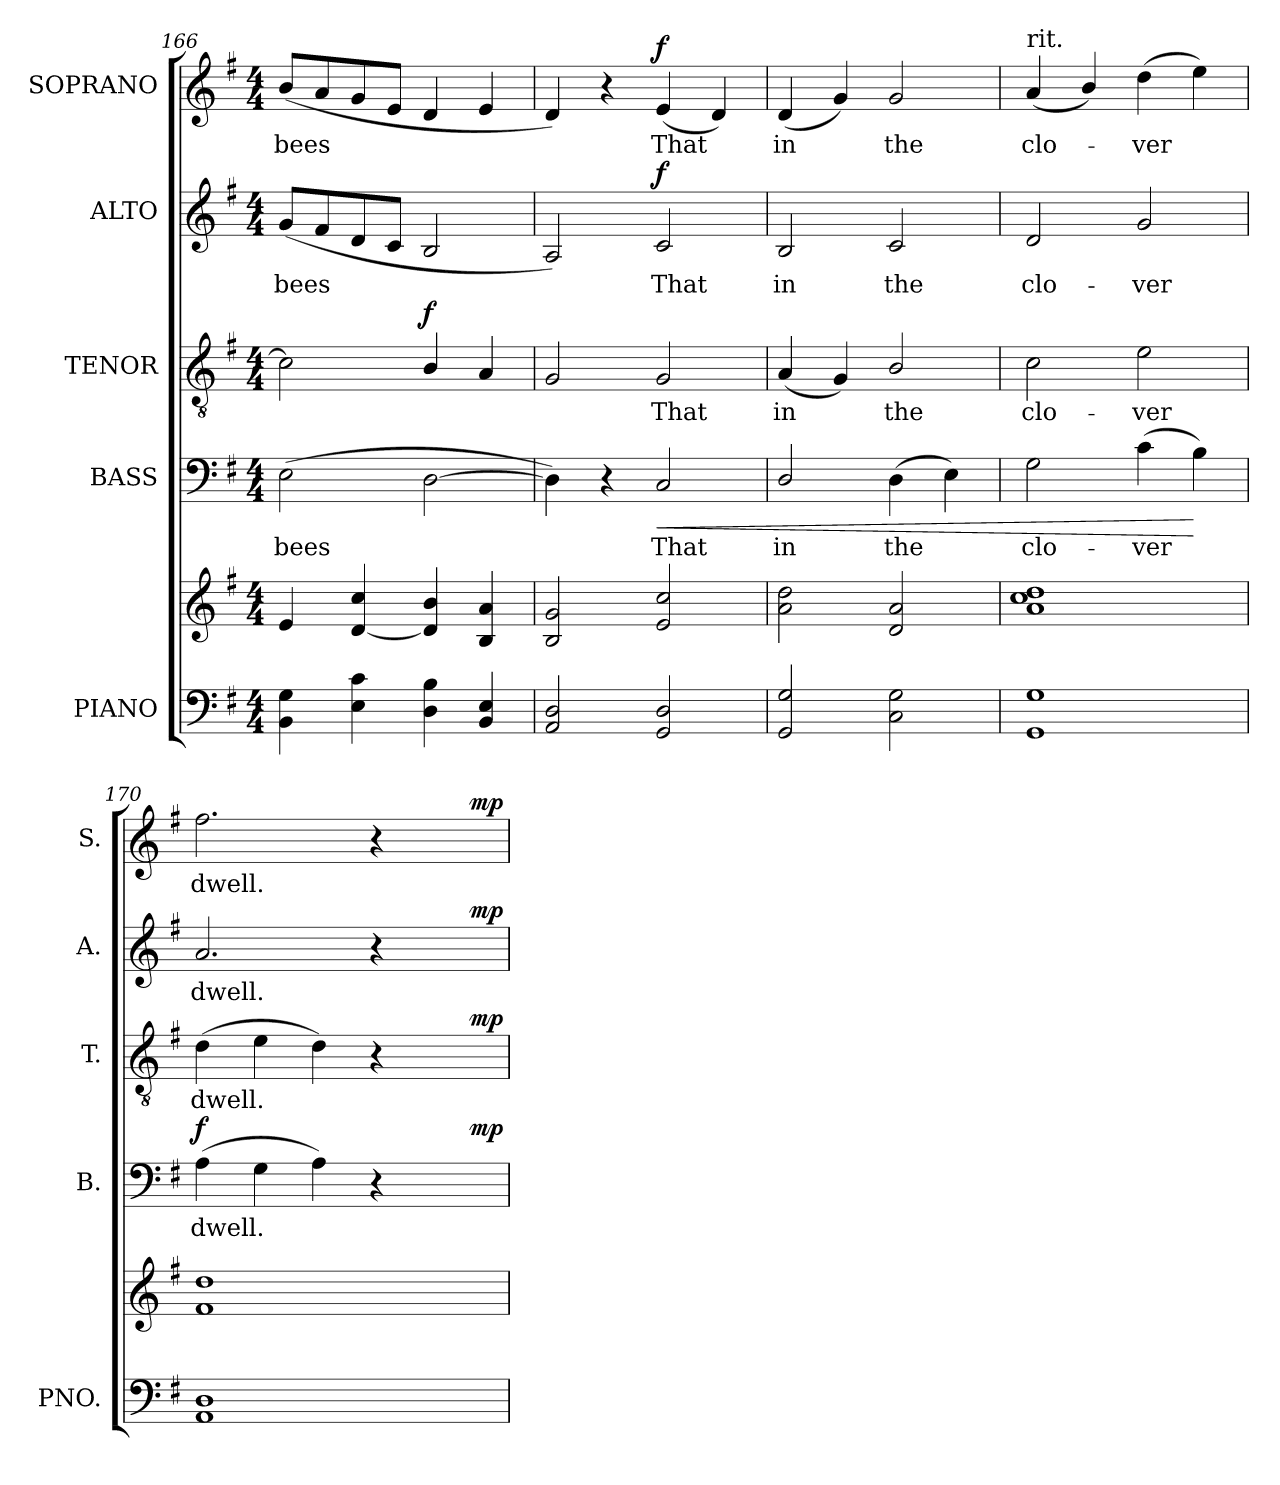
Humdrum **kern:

**kern	**kern	**kern	**text	**dynam	**kern	**text	**dynam	**kern	**text	**dynam	**kern	**text	**dynam
*part5	*part5	*part4	*part4	*part4	*part3	*part3	*part3	*part2	*part2	*part2	*part1	*part1	*part1
*staff6	*staff5	*staff4	*staff4	*staff4	*staff3	*staff3	*staff3	*staff2	*staff2	*staff2	*staff1	*staff1	*staff1
*I"PIANO	*	*I"BASS	*	*	*I"TENOR	*	*	*I"ALTO	*	*	*I"SOPRANO	*	*
*I'PNO.	*	*I'B.	*	*	*I'T.	*	*	*I'A.	*	*	*I'S.	*	*
*clefF4	*clefG2	*clefF4	*	*	*clefGv2	*	*	*clefG2	*	*	*clefG2	*	*
*	*	*	*	*	*ITrd7c12	*	*	*	*	*	*	*	*
*k[f#]	*k[f#]	*k[f#]	*	*	*k[f#]	*	*	*k[f#]	*	*	*k[f#]	*	*
*G:	*G:	*G:	*	*	*G:	*	*	*G:	*	*	*G:	*	*
*M4/4	*M4/4	*M4/4	*	*	*M4/4	*	*	*M4/4	*	*	*M4/4	*	*
=166	=166	=166	=166	=166	=166	=166	=166	=166	=166	=166	=166	=166	=166
!	!	!	!LO:LY:b:color=#000000	!	!	!	!	!	!	!	!	!	!
!	!	!	!	!	!	!	!	!	!LO:LY:b:color=#000000	!	!	!	!
!	!	!	!	!	!	!	!	!	!	!	!	!LO:LY:b:color=#000000	!
4BBi\ 4Gi	4ei/	(2Ei\	bees	.	2Ci\]	.	.	(8gi/L	bees	.	(8bi/L	bees	.
.	.	.	.	.	.	.	.	8f#i/	.	.	8ai/	.	.
4Ei\ 4ci	[4di/ 4cci	.	.	.	.	.	.	8di/	.	.	8gi/	.	.
.	.	.	.	.	.	.	.	8ci/J	.	.	8ei/J	.	.
4Di\ 4Bi	4di/] 4bi	[2Di\	.	.	4BBi/	.	f	2Bi/	.	.	4di/	.	.
4BBi/ 4Ei	4Bi/ 4ai	.	.	.	4AAi/	.	.	.	.	.	4ei/	.	.
=167	=167	=167	=167	=167	=167	=167	=167	=167	=167	=167	=167	=167	=167
2AAi/ 2Di	2Bi/ 2gi	4Di\])	.	.	2GGi/	.	.	2Ai/)	.	.	4di/)	.	.
.	.	4r	.	.	.	.	.	.	.	.	4r	.	.
!	!	!	!LO:LY:b:color=#000000	!LO:HP:b	!	!	!	!	!	!	!	!	!
!	!	!	!	!	!	!LO:LY:b:color=#000000	!	!	!	!	!	!	!
!	!	!	!	!	!	!	!	!	!LO:LY:b:color=#000000	!	!	!	!
!	!	!	!	!	!	!	!	!	!	!	!	!LO:LY:b:color=#000000	!
2GGi/ 2Di	2ei/ 2cci	2Ci/	That	<	2GGi/	That	.	2ci/	That	f	(4ei/	That	f
.	.	.	.	.	.	.	.	.	.	.	4di/)	.	.
!!LO:LB:g=z
=168	=168	=168	=168	=168	=168	=168	=168	=168	=168	=168	=168	=168	=168
!	!	!	!LO:LY:b:color=#000000	!	!	!	!	!	!	!	!	!	!
!	!	!	!	!	!	!LO:LY:b:color=#000000	!	!	!	!	!	!	!
!	!	!	!	!	!	!	!	!	!LO:LY:b:color=#000000	!	!	!	!
!	!	!	!	!	!	!	!	!	!	!	!	!LO:LY:b:color=#000000	!
2GGi/ 2Gi	2ai\ 2ddi	2Di/	in	.	(4AAi/	in	.	2Bi/	in	.	(4di/	in	.
.	.	.	.	.	4GGi/)	.	.	.	.	.	4gi/)	.	.
!	!	!	!LO:LY:b:color=#000000	!	!	!	!	!	!	!	!	!	!
!	!	!	!	!	!	!LO:LY:b:color=#000000	!	!	!	!	!	!	!
!	!	!	!	!	!	!	!	!	!LO:LY:b:color=#000000	!	!	!	!
!	!	!	!	!	!	!	!	!	!	!	!	!LO:LY:b:color=#000000	!
2Ci\ 2Gi	2di/ 2ai	(4Di\	the	.	2BBi/	the	.	2ci/	the	.	2gi/	the	.
.	.	4Ei\)	.	.	.	.	.	.	.	.	.	.	.
=169	=169	=169	=169	=169	=169	=169	=169	=169	=169	=169	=169	=169	=169
!	!	!	!LO:LY:b:color=#000000	!	!	!	!	!	!	!	!	!	!
!	!	!	!	!	!	!LO:LY:b:color=#000000	!	!	!	!	!	!	!
!	!	!	!	!	!	!	!	!	!LO:LY:b:color=#000000	!	!	!	!
!	!	!	!	!	!	!	!	!	!	!	!LO:TX:t=rit.	!	!
!	!	!	!	!	!	!	!	!	!	!	!	!LO:LY:b:color=#000000	!
1GGi 1Gi	1ai 1cci 1ddi	2Gi\	clo-	.	2Ci\	clo-	.	2di/	clo-	.	(4ai/	clo-	.
.	.	.	.	.	.	.	.	.	.	.	4bi/)	.	.
!	!	!	!LO:LY:b:color=#000000	!	!	!	!	!	!	!	!	!	!
!	!	!	!	!	!	!LO:LY:b:color=#000000	!	!	!	!	!	!	!
!	!	!	!	!	!	!	!	!	!LO:LY:b:color=#000000	!	!	!	!
!	!	!	!	!	!	!	!	!	!	!	!	!LO:LY:b:color=#000000	!
.	.	(4ci\	-ver	.	2Ei\	-ver	.	2gi/	-ver	.	(4ddi\	-ver	.
.	.	4Bi\)	.	[	.	.	.	.	.	.	4eei\)	.	.
=170	=170	=170	=170	=170	=170	=170	=170	=170	=170	=170	=170	=170	=170
!	!	!	!LO:LY:b:color=#000000	!	!	!	!	!	!	!	!	!	!
!	!	!	!	!	!	!LO:LY:b:color=#000000	!	!	!	!	!	!	!
!	!	!	!	!	!	!	!	!	!LO:LY:b:color=#000000	!	!	!	!
!	!	!	!	!	!	!	!	!	!	!	!	!LO:LY:b:color=#000000	!
*	*	*^	*	*	*^	*	*	*^	*	*	*^	*	*
1AAi 1Di	1f#i 1ddi	(4Ai\	2ryy	dwell.	f	(4Di\	2ryy	dwell.	.	2.ai/	2ryy	dwell.	.	2.ff#i\	2ryy	dwell.	.
.	.	4Gi\	.	.	.	4Ei\	.	.	.	.	.	.	.	.	.	.	.
.	.	4Ai\)	4ryy	.	.	4Di\)	4ryy	.	.	.	4ryy	.	.	.	4ryy	.	.
.	.	4r	8ryy	.	.	4r	8ryy	.	.	4r	8ryy	.	.	4r	8ryy	.	.
.	.	.	16ryy	.	.	.	16ryy	.	.	.	16ryy	.	.	.	16ryy	.	.
.	.	.	32ryy	.	.	.	32ryy	.	.	.	32ryy	.	.	.	32ryy	.	.
.	.	.	64ryy	.	.	.	64ryy	.	.	.	64ryy	.	.	.	64ryy	.	.
.	.	.	128...ryy	.	.	.	128...ryy	.	.	.	128...ryy	.	.	.	128...ryy	.	.
.	.	.	1024ryy	.	mp	.	1024ryy	.	mp	.	1024ryy	.	mp	.	1024ryy	.	mp
*	*	*v	*v	*	*	*	*	*	*	*v	*v	*	*	*v	*v	*	*
*	*	*	*	*	*v	*v	*	*	*	*	*	*	*	*
=	=	=	=	=	=	=	=	=	=	=	=	=	=
*-	*-	*-	*-	*-	*-	*-	*-	*-	*-	*-	*-	*-	*-
